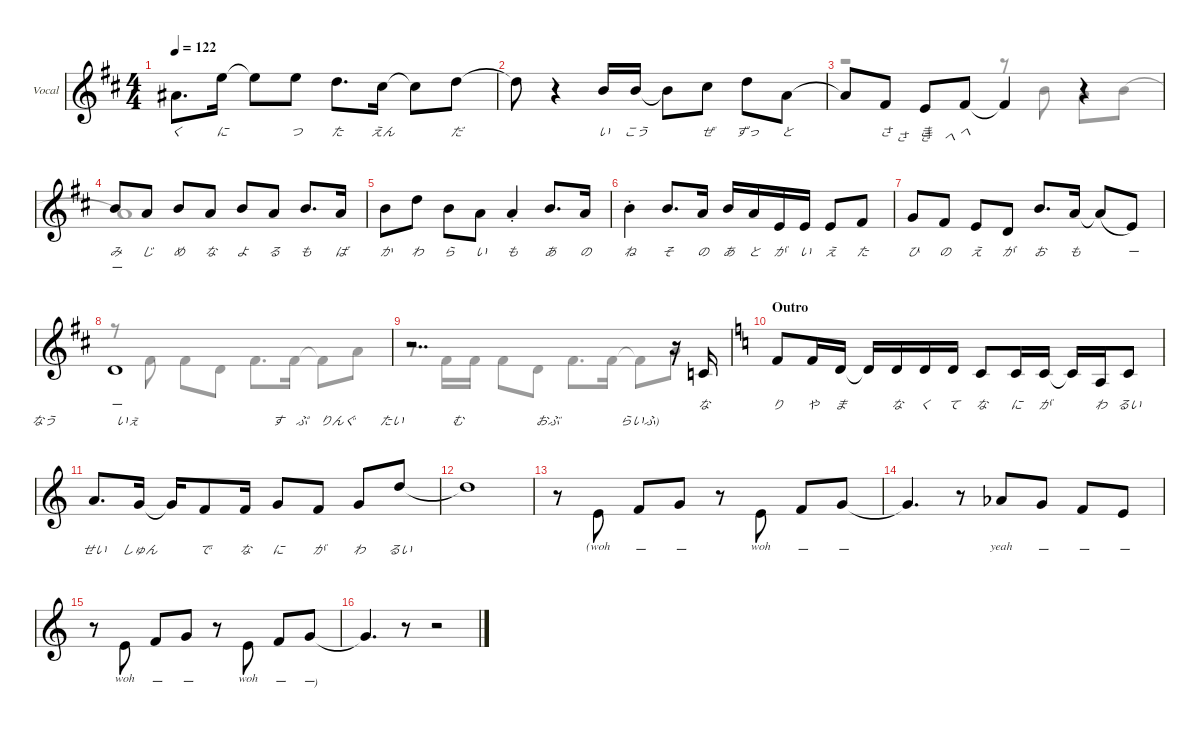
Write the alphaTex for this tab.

\defaultSystemsLayout 4
\hideDynamics
\bracketExtendMode nobrackets
\firstSystemTrackNameOrientation horizontal
\track ("Vocal" "Vocal") {defaultSystemsLayout 4 mute instrument lead7fifths}
\staff {score}
\tuning (E4 B3 G3 D3 A2 E2)
\voice
\ts (4 4)
\tempo 122
\clef g2
\scale
0.236487
\ks d
6.1{acc #}.8{d lyrics (0 "く") lyrics (1 "") lyrics (2 "") lyrics (3 "") lyrics (4 "") dy f beam Down} 12.1{acc forcenatural}.16{lyrics (0 "に") lyrics (1 "") lyrics (2 "") lyrics (3 "") lyrics (4 "") beam Down beam split} 12.1{t acc forcenatural}.8{beam Down} 12.1{acc forcenatural}.8{lyrics (0 "つ") lyrics (1 "") lyrics (2 "") lyrics (3 "") lyrics (4 "") beam Down} 10.1{acc forcenatural}.8{d lyrics (0 "た") lyrics (1 "") lyrics (2 "") lyrics (3 "") lyrics (4 "") beam Down} 9.1{acc #}.16{lyrics (0 "えん") lyrics (1 "　　　　　") lyrics (2 "") lyrics (3 "") lyrics (4 "") beam Down beam split} 9.1{t acc #}.8{lyrics (0 "") lyrics (1 "　　　　　　　　　　　　　　　　　　　　　　　　　　　　　　　　　　　　　　　　　　　　　　　　　　　　　　　　　　　　　　　　　　　　　　　　　　　　　　　　　　　　　さ　き　へ") lyrics (2 "") lyrics (3 "") lyrics (4 "") beam Down} 10.1{acc forcenatural}.8{lyrics (0 "だ") lyrics (1 "") lyrics (2 "") lyrics (3 "") lyrics (4 "") beam Down} |
\scale
0.236487 10.1{t acc forcenatural}.8{beam Down} r.4{beam Down} 7.1{acc forcenatural}.16{lyrics (0 "い") lyrics (1 "") lyrics (2 "") lyrics (3 "") lyrics (4 "") beam Up} 7.1{acc forcenatural}.16{lyrics (0 "こう") lyrics (1 "") lyrics (2 "") lyrics (3 "") lyrics (4 "") beam Up} 7.1{t acc forcenatural}.8{beam Down} 9.1{acc #}.8{lyrics (0 "ぜ") lyrics (1 "") lyrics (2 "") lyrics (3 "") lyrics (4 "") beam Down} 10.1{acc forcenatural}.8{lyrics (0 "ずっ") lyrics (1 "") lyrics (2 "") lyrics (3 "") lyrics (4 "") beam Down} 5.1{acc forcenatural}.8{lyrics (0 "と") lyrics (1 "") lyrics (2 "") lyrics (3 "") lyrics (4 "") beam Down} |
\scale
0.236487 5.1{t acc forcenatural}.8{beam Up} 2.1{acc #}.8{lyrics (0 "さ") lyrics (1 "") lyrics (2 "") lyrics (3 "") lyrics (4 "") beam Up} 0.1{acc forcenatural}.8{lyrics (0 "き") lyrics (1 "") lyrics (2 "") lyrics (3 "") lyrics (4 "") beam Up} 2.1{acc #}.8{lyrics (0 "へ") lyrics (1 "") lyrics (2 "") lyrics (3 "") lyrics (4 "") beam Up} 2.1{t acc #}.4{beam Up} r.4{beam Up} |
\scale
0.290539 7.1{acc forcenatural}.8{lyrics (0 "み") lyrics (1 "ー") lyrics (2 "") lyrics (3 "") lyrics (4 "") beam Up} 5.1{acc forcenatural}.8{lyrics (0 "じ") lyrics (1 "") lyrics (2 "") lyrics (3 "") lyrics (4 "") beam Up} 7.1{acc forcenatural}.8{lyrics (0 "め") lyrics (1 "") lyrics (2 "") lyrics (3 "") lyrics (4 "") beam Up} 5.1{acc forcenatural}.8{lyrics (0 "な") lyrics (1 "") lyrics (2 "") lyrics (3 "") lyrics (4 "") beam Up} 7.1{acc forcenatural}.8{lyrics (0 "よ") lyrics (1 "") lyrics (2 "") lyrics (3 "") lyrics (4 "") beam Up} 5.1{acc forcenatural}.8{lyrics (0 "る") lyrics (1 "") lyrics (2 "") lyrics (3 "") lyrics (4 "") beam Up beam split} 7.1{acc forcenatural}.8{d lyrics (0 "も") lyrics (1 "") lyrics (2 "") lyrics (3 "") lyrics (4 "") beam Up} 5.1{acc forcenatural}.16{lyrics (0 "ば") lyrics (1 "") lyrics (2 "") lyrics (3 "") lyrics (4 "") beam Up} |
\scale
0.236487 7.1{acc forcenatural}.8{lyrics (0 "か") lyrics (1 "") lyrics (2 "") lyrics (3 "") lyrics (4 "") beam Down} 10.1{acc forcenatural}.8{lyrics (0 "わ") lyrics (1 "") lyrics (2 "") lyrics (3 "") lyrics (4 "") beam Down} 7.1{acc forcenatural}.8{lyrics (0 "ら") lyrics (1 "") lyrics (2 "") lyrics (3 "") lyrics (4 "") beam Down} 5.1{acc forcenatural}.8{lyrics (0 "い") lyrics (1 "") lyrics (2 "") lyrics (3 "") lyrics (4 "") beam Down} 5.1{st acc forcenatural}.4{lyrics (0 "も") lyrics (1 "") lyrics (2 "") lyrics (3 "") lyrics (4 "") beam Up} 7.1{acc forcenatural}.8{d lyrics (0 "あ") lyrics (1 "") lyrics (2 "") lyrics (3 "") lyrics (4 "") beam Up} 5.1{acc forcenatural}.16{lyrics (0 "の") lyrics (1 "") lyrics (2 "") lyrics (3 "") lyrics (4 "") beam Up} |
\scale
0.236487 7.1{st acc forcenatural}.4{lyrics (0 "ね") lyrics (1 "") lyrics (2 "") lyrics (3 "") lyrics (4 "") beam Down} 7.1{acc forcenatural}.8{d lyrics (0 "そ") lyrics (1 "") lyrics (2 "") lyrics (3 "") lyrics (4 "") beam Up} 5.1{acc forcenatural}.16{lyrics (0 "の") lyrics (1 "") lyrics (2 "") lyrics (3 "") lyrics (4 "") beam Up} 7.1{acc forcenatural}.16{lyrics (0 "あ") lyrics (1 "") lyrics (2 "") lyrics (3 "") lyrics (4 "") beam Up} 5.1{acc forcenatural}.16{lyrics (0 "と") lyrics (1 "") lyrics (2 "") lyrics (3 "") lyrics (4 "") beam Up} 0.1{acc forcenatural}.16{lyrics (0 "が") lyrics (1 "") lyrics (2 "") lyrics (3 "") lyrics (4 "") beam Up} 0.1{acc forcenatural}.16{lyrics (0 "い") lyrics (1 "") lyrics (2 "") lyrics (3 "") lyrics (4 "") beam Up beam split} 0.1{acc forcenatural}.8{lyrics (0 "え") lyrics (1 "") lyrics (2 "") lyrics (3 "") lyrics (4 "") beam Up} 2.1{acc #}.8{lyrics (0 "た") lyrics (1 "") lyrics (2 "") lyrics (3 "") lyrics (4 "") beam Up} |
\scale
0.236487 3.1{acc forcenatural}.8{lyrics (0 "ひ") lyrics (1 "") lyrics (2 "") lyrics (3 "") lyrics (4 "") beam Up} 2.1{acc #}.8{lyrics (0 "の") lyrics (1 "") lyrics (2 "") lyrics (3 "") lyrics (4 "") beam Up} 0.1{acc forcenatural}.8{lyrics (0 "え") lyrics (1 "") lyrics (2 "") lyrics (3 "") lyrics (4 "") beam Up} 3.2{acc forcenatural}.8{lyrics (0 "が") lyrics (1 "") lyrics (2 "") lyrics (3 "") lyrics (4 "") beam Up} 7.1{acc forcenatural}.8{d lyrics (0 "お") lyrics (1 "") lyrics (2 "") lyrics (3 "") lyrics (4 "") beam Up} 5.1{acc forcenatural}.16{lyrics (0 "も") lyrics (1 "") lyrics (2 "") lyrics (3 "") lyrics (4 "") beam Up beam split} 5.1{t acc forcenatural}.8{legatoorigin beam Up} 0.1{acc forcenatural}.8{lyrics (0 "ー") lyrics (1 "") lyrics (2 "") lyrics (3 "") lyrics (4 "") beam Up} |
\scale
0.526421 3.2{acc forcenatural}.1{lyrics (0 "ー") lyrics (1 "") lyrics (2 "　　　　　　　　　　　　　　　(あい　　　　む　　　　あ　　　らいぶ　　　　　なう　　　　　いぇ　　　　　　　　　　　す　ぷ　りんぐ　　たい　　　　む　　　　　　おぶ　　　　　らいふ)") lyrics (3 "") lyrics (4 "") beam Up} |
\scale
0.473579 r.2{dd beam Up} r.16{beam Up} 1.2{acc forcenatural}.16{lyrics (0 "な") lyrics (1 "") lyrics (2 "") lyrics (3 "") lyrics (4 "") beam Up} |
\section ("" "Outro")
\scale
0.354456
\ks c
1.1.8{lyrics (0 "り") lyrics (1 "") lyrics (2 "") lyrics (3 "") lyrics (4 "") beam Up} 1.1.16{lyrics (0 "や") lyrics (1 "") lyrics (2 "") lyrics (3 "") lyrics (4 "") beam Up} 3.2.16{lyrics (0 "ま") lyrics (1 "") lyrics (2 "") lyrics (3 "") lyrics (4 "") beam Up beam split} 3.2{t}.16{beam Up} 3.2.16{lyrics (0 "な") lyrics (1 "") lyrics (2 "") lyrics (3 "") lyrics (4 "") beam Up} 3.2.16{lyrics (0 "く") lyrics (1 "") lyrics (2 "") lyrics (3 "") lyrics (4 "") beam Up} 3.2.16{lyrics (0 "て") lyrics (1 "") lyrics (2 "") lyrics (3 "") lyrics (4 "") beam Up} 1.2.8{lyrics (0 "な") lyrics (1 "") lyrics (2 "") lyrics (3 "") lyrics (4 "") beam Up} 1.2.16{lyrics (0 "に") lyrics (1 "") lyrics (2 "") lyrics (3 "") lyrics (4 "") beam Up} 1.2.16{lyrics (0 "が") lyrics (1 "") lyrics (2 "") lyrics (3 "") lyrics (4 "") beam Up beam split} 1.2{t}.16{beam Up} 2.3.16{lyrics (0 "わ") lyrics (1 "") lyrics (2 "") lyrics (3 "") lyrics (4 "") beam Up} 1.2.8{lyrics (0 "るい") lyrics (1 "") lyrics (2 "") lyrics (3 "") lyrics (4 "") beam Up} |
\scale
0.322772 5.1.8{d lyrics (0 "せい") lyrics (1 "") lyrics (2 "") lyrics (3 "") lyrics (4 "") beam Up} 3.1.16{lyrics (0 "しゅん") lyrics (1 "") lyrics (2 "") lyrics (3 "") lyrics (4 "") beam Up beam split} 3.1{t}.16{beam Up} 1.1.8{lyrics (0 "で") lyrics (1 "") lyrics (2 "") lyrics (3 "") lyrics (4 "") beam Up} 1.1.16{lyrics (0 "な") lyrics (1 "") lyrics (2 "") lyrics (3 "") lyrics (4 "") beam Up} 3.1.8{lyrics (0 "に") lyrics (1 "") lyrics (2 "") lyrics (3 "") lyrics (4 "") beam Up} 1.1.8{lyrics (0 "が") lyrics (1 "") lyrics (2 "") lyrics (3 "") lyrics (4 "") beam Up} 3.1.8{lyrics (0 "わ") lyrics (1 "") lyrics (2 "") lyrics (3 "") lyrics (4 "") beam Up} 10.1.8{lyrics (0 "るい") lyrics (1 "") lyrics (2 "") lyrics (3 "") lyrics (4 "") beam Up} |
\scale
0.322772 10.1{t}.1{beam Down} |
\scale
0.271948 r.8{beam Down} 0.1.8{lyrics (0 "(woh") lyrics (1 "") lyrics (2 "") lyrics (3 "") lyrics (4 "") beam Up} 1.1.8{lyrics (0 "ー") lyrics (1 "") lyrics (2 "") lyrics (3 "") lyrics (4 "") beam Up} 3.1.8{lyrics (0 "ー") lyrics (1 "") lyrics (2 "") lyrics (3 "") lyrics (4 "") beam Up} r.8{beam Down} 0.1.8{lyrics (0 "woh") lyrics (1 "") lyrics (2 "") lyrics (3 "") lyrics (4 "") beam Up} 1.1.8{lyrics (0 "ー") lyrics (1 "") lyrics (2 "") lyrics (3 "") lyrics (4 "") beam Up} 3.1.8{lyrics (0 "ー") lyrics (1 "") lyrics (2 "") lyrics (3 "") lyrics (4 "") beam Up} |
\scale
0.245358 3.1{t}.4{d beam Up} r.8{beam Down} 4.1{acc b}.8{lyrics (0 "yeah") lyrics (1 "") lyrics (2 "") lyrics (3 "") lyrics (4 "") beam Up} 3.1.8{lyrics (0 "ー") lyrics (1 "") lyrics (2 "") lyrics (3 "") lyrics (4 "") beam Up} 1.1.8{lyrics (0 "ー") lyrics (1 "") lyrics (2 "") lyrics (3 "") lyrics (4 "") beam Up} 0.1.8{lyrics (0 "ー") lyrics (1 "") lyrics (2 "") lyrics (3 "") lyrics (4 "") beam Up} |
\scale
0.24305 r.8{beam Down} 0.1.8{lyrics (0 "woh") lyrics (1 "") lyrics (2 "") lyrics (3 "") lyrics (4 "") beam Up} 1.1.8{lyrics (0 "ー") lyrics (1 "") lyrics (2 "") lyrics (3 "") lyrics (4 "") beam Up} 3.1.8{lyrics (0 "ー") lyrics (1 "") lyrics (2 "") lyrics (3 "") lyrics (4 "") beam Up} r.8{beam Down} 0.1.8{lyrics (0 "woh") lyrics (1 "") lyrics (2 "") lyrics (3 "") lyrics (4 "") beam Up} 1.1.8{lyrics (0 "ー") lyrics (1 "") lyrics (2 "") lyrics (3 "") lyrics (4 "") beam Up} 3.1.8{lyrics (0 "ー)") lyrics (1 "") lyrics (2 "") lyrics (3 "") lyrics (4 "") beam Up} |
\scale
0.239644 3.1{t}.4{d beam Up} r.8{beam Down} r.2{beam Down}
\voice
\clef g2
\ottava regular
\simile none
\scale
0.236487
\ks d
|
\scale
0.236487 |
\scale
0.236487 r.2{beam Down} r.8{beam Down} 7.1{acc forcenatural}.8{beam Down} 5.1{acc forcenatural}.8{beam Down} 7.1{acc forcenatural}.8{legatoorigin beam Down} |
\scale
0.290539 10.2{acc forcenatural}.1{beam Down} |
\scale
0.236487 |
\scale
0.236487 |
\scale
0.236487 |
\scale
0.526421 r.8{beam Down} 2.1{acc #}.8{beam Down} 2.1{acc #}.8{beam Down} 3.2{acc forcenatural}.8{beam Down} 2.1{acc #}.8{d beam Down} 2.1{acc #}.16{beam Down beam split} 2.1{t acc #}.8{beam Down} 5.1{acc forcenatural}.8{beam Down} |
\scale
0.473579 r.8{beam Down} 2.1{acc #}.16{beam Down} 2.1{acc #}.16{beam Down beam split} 2.1{acc #}.8{beam Down} 3.2{acc forcenatural}.8{beam Down} 2.1{acc #}.8{d beam Down} 2.1{acc #}.16{beam Down beam split} 2.1{t acc #}.8{beam Down} 5.1{acc forcenatural}.8{beam Down} |
\scale
0.354456
\ks c
|
\scale
0.322772 |
\scale
0.322772 |
\scale
0.271948 |
\scale
0.245358 |
\scale
0.24305 |
\scale
0.239644
